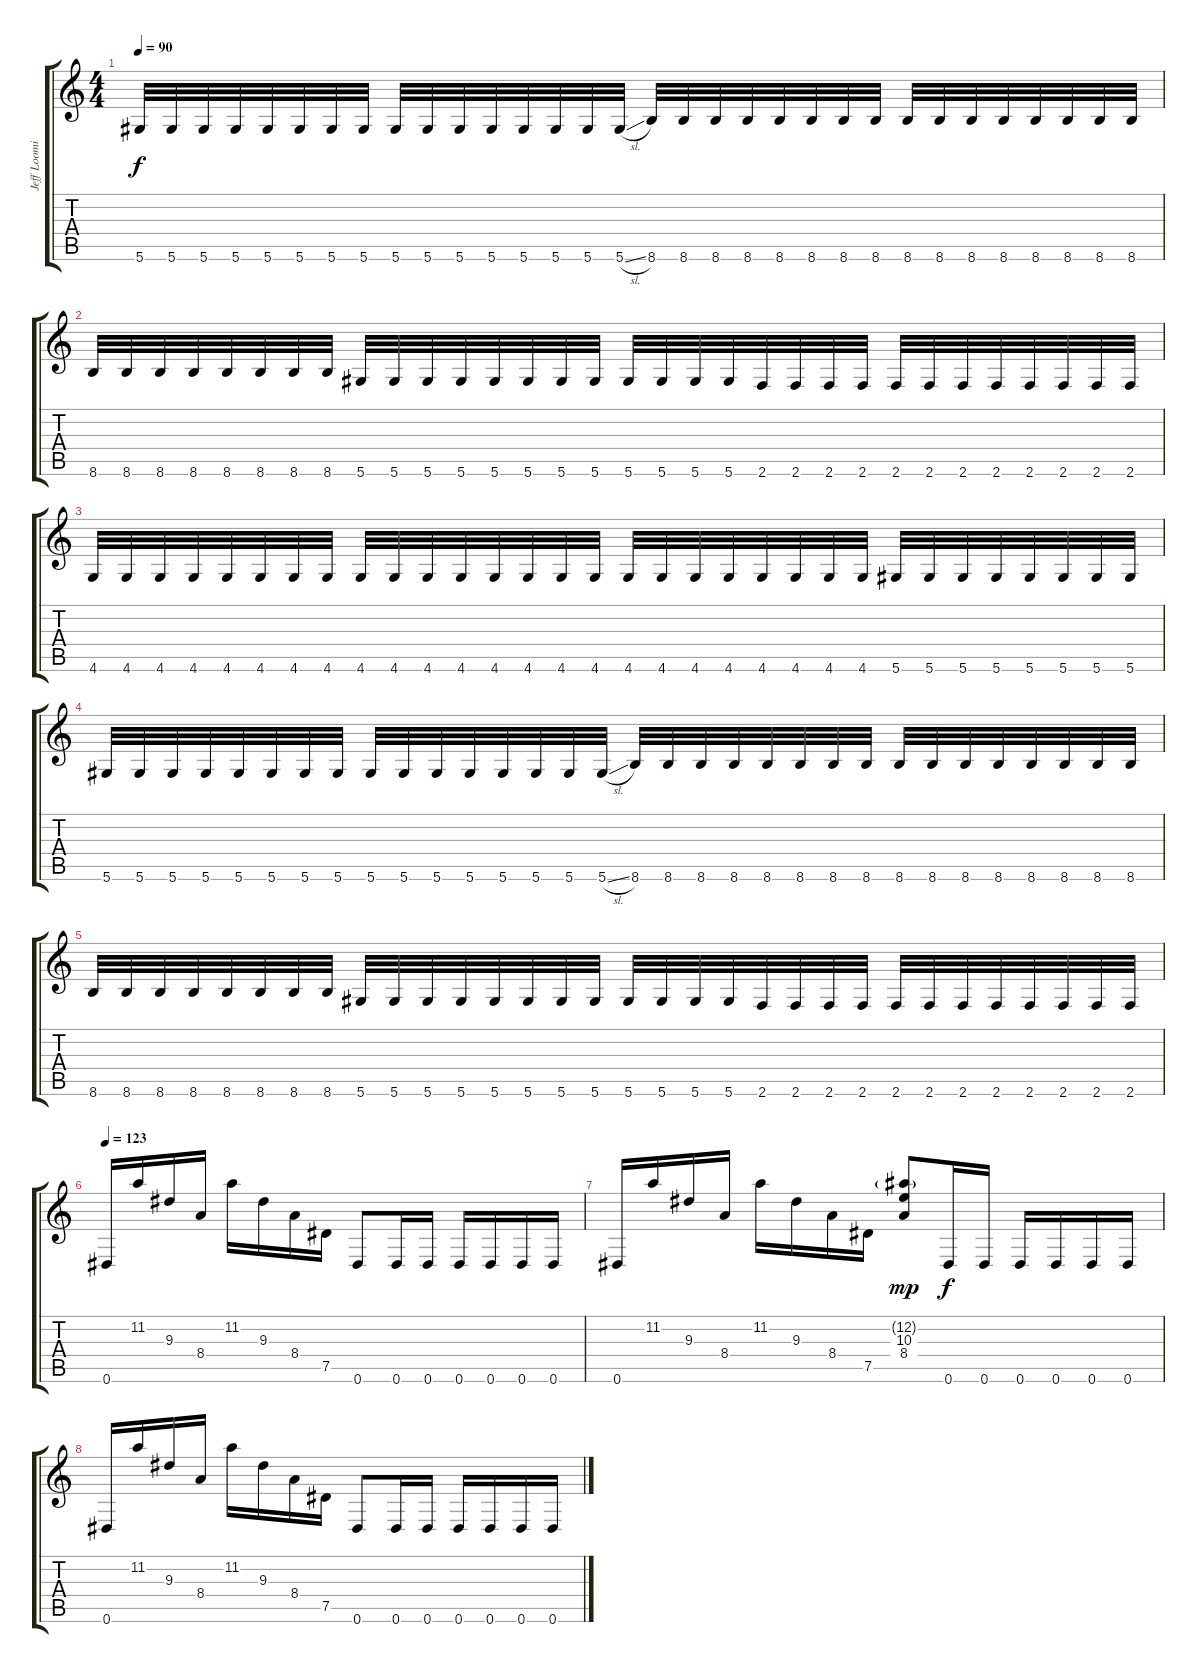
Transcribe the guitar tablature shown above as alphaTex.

\track ("Jeff Loomis" "Jeff Loomi") {instrument distortionguitar}
\staff {score tabs}
\tuning (Eb4 Bb3 Gb3 Db3 Ab2 Eb2) {hide}
\ts (4 4)
\tempo 90
\clef g2
\ks c
5.6.32{dy f} 5.6.32 5.6.32 5.6.32 5.6.32 5.6.32 5.6.32 5.6.32 5.6.32 5.6.32 5.6.32 5.6.32 5.6.32 5.6.32 5.6.32 5.6{sl}.32 8.6.32 8.6.32 8.6.32 8.6.32 8.6.32 8.6.32 8.6.32 8.6.32 8.6.32 8.6.32 8.6.32 8.6.32 8.6.32 8.6.32 8.6.32 8.6.32 |
8.6.32 8.6.32 8.6.32 8.6.32 8.6.32 8.6.32 8.6.32 8.6.32 5.6.32 5.6.32 5.6.32 5.6.32 5.6.32 5.6.32 5.6.32 5.6.32 5.6.32 5.6.32 5.6.32 5.6.32 2.6.32 2.6.32 2.6.32 2.6.32 2.6.32 2.6.32 2.6.32 2.6.32 2.6.32 2.6.32 2.6.32 2.6.32 |
4.6.32 4.6.32 4.6.32 4.6.32 4.6.32 4.6.32 4.6.32 4.6.32 4.6.32 4.6.32 4.6.32 4.6.32 4.6.32 4.6.32 4.6.32 4.6.32 4.6.32 4.6.32 4.6.32 4.6.32 4.6.32 4.6.32 4.6.32 4.6.32 5.6.32 5.6.32 5.6.32 5.6.32 5.6.32 5.6.32 5.6.32 5.6.32 |
5.6.32 5.6.32 5.6.32 5.6.32 5.6.32 5.6.32 5.6.32 5.6.32 5.6.32 5.6.32 5.6.32 5.6.32 5.6.32 5.6.32 5.6.32 5.6{sl}.32 8.6.32 8.6.32 8.6.32 8.6.32 8.6.32 8.6.32 8.6.32 8.6.32 8.6.32 8.6.32 8.6.32 8.6.32 8.6.32 8.6.32 8.6.32 8.6.32 |
8.6.32 8.6.32 8.6.32 8.6.32 8.6.32 8.6.32 8.6.32 8.6.32 5.6.32 5.6.32 5.6.32 5.6.32 5.6.32 5.6.32 5.6.32 5.6.32 5.6.32 5.6.32 5.6.32 5.6.32 2.6.32 2.6.32 2.6.32 2.6.32 2.6.32 2.6.32 2.6.32 2.6.32 2.6.32 2.6.32 2.6.32 2.6.32 |
\tempo 123
0.6.16 11.2.16 9.3.16 8.4.16 11.2.16 9.3.16 8.4.16 7.5.16 0.6.8 0.6.16 0.6.16 0.6.16 0.6.16 0.6.16 0.6.16 |
0.6.16 11.2.16 9.3.16 8.4.16 11.2.16 9.3.16 8.4.16 7.5.16 (12.2{g} 10.3 8.4).8{dy mp} 0.6.16{dy f} 0.6.16 0.6.16 0.6.16 0.6.16 0.6.16 |
0.6.16 11.2.16 9.3.16 8.4.16 11.2.16 9.3.16 8.4.16 7.5.16 0.6.8 0.6.16 0.6.16 0.6.16 0.6.16 0.6.16 0.6.16
